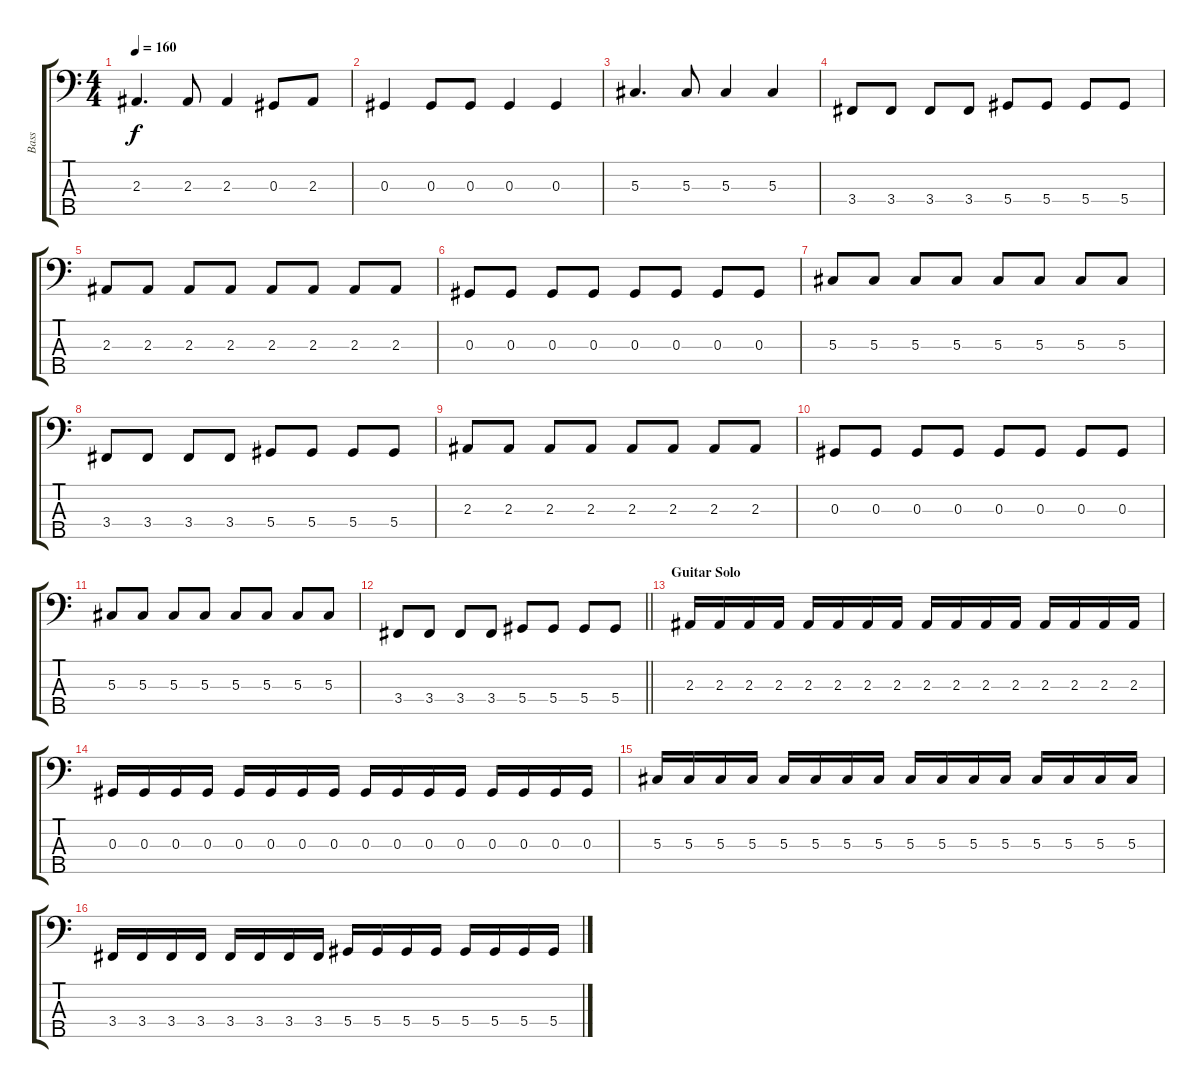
\track ("Bass" "Bass") {instrument electricbassfinger}
\staff {score tabs}
\tuning (Gb2 Db2 Ab1 Eb1 Bb0) {hide}
\ts (4 4)
\tempo 160
\clef f4
\ks c
2.3.4{d dy f} 2.3.8 2.3.4 0.3.8 2.3.8 |
0.3.4 0.3.8 0.3.8 0.3.4 0.3.4 |
5.3.4{d} 5.3.8 5.3.4 5.3.4 |
3.4.8 3.4.8 3.4.8 3.4.8 5.4.8 5.4.8 5.4.8 5.4.8 |
2.3.8 2.3.8 2.3.8 2.3.8 2.3.8 2.3.8 2.3.8 2.3.8 |
0.3.8 0.3.8 0.3.8 0.3.8 0.3.8 0.3.8 0.3.8 0.3.8 |
5.3.8 5.3.8 5.3.8 5.3.8 5.3.8 5.3.8 5.3.8 5.3.8 |
3.4.8 3.4.8 3.4.8 3.4.8 5.4.8 5.4.8 5.4.8 5.4.8 |
2.3.8 2.3.8 2.3.8 2.3.8 2.3.8 2.3.8 2.3.8 2.3.8 |
0.3.8 0.3.8 0.3.8 0.3.8 0.3.8 0.3.8 0.3.8 0.3.8 |
5.3.8 5.3.8 5.3.8 5.3.8 5.3.8 5.3.8 5.3.8 5.3.8 |
\barLineRight lightlight
3.4.8 3.4.8 3.4.8 3.4.8 5.4.8 5.4.8 5.4.8 5.4.8 |
\section ("" "Guitar Solo")
2.3.16 2.3.16 2.3.16 2.3.16 2.3.16 2.3.16 2.3.16 2.3.16 2.3.16 2.3.16 2.3.16 2.3.16 2.3.16 2.3.16 2.3.16 2.3.16 |
0.3.16 0.3.16 0.3.16 0.3.16 0.3.16 0.3.16 0.3.16 0.3.16 0.3.16 0.3.16 0.3.16 0.3.16 0.3.16 0.3.16 0.3.16 0.3.16 |
5.3.16 5.3.16 5.3.16 5.3.16 5.3.16 5.3.16 5.3.16 5.3.16 5.3.16 5.3.16 5.3.16 5.3.16 5.3.16 5.3.16 5.3.16 5.3.16 |
3.4.16 3.4.16 3.4.16 3.4.16 3.4.16 3.4.16 3.4.16 3.4.16 5.4.16 5.4.16 5.4.16 5.4.16 5.4.16 5.4.16 5.4.16 5.4.16
